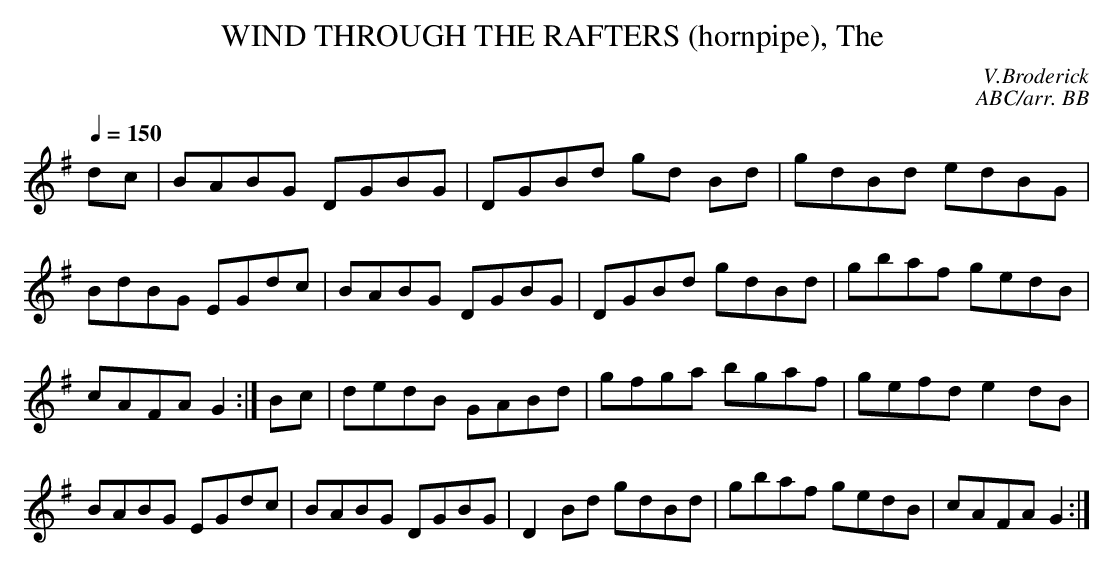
X:1
T:WIND THROUGH THE RAFTERS (hornpipe), The \
C:V.Broderick\
C:ABC/arr. BB\
of this tune repeats. That's probably a "scribal error"!\
M:C|\
L:1/8\
Q:1/4=150\
K:G\
dc|BABG DGBG|DGBd gd Bd|gdBd edBG|BdBG EGdc|\
BABG DGBG|DGBd gdBd|gbaf gedB|cAFA G2:|\
Bc|dedB GABd|gfga bgaf|gefd e2dB|BABG EGdc|\
BABG DGBG|D2Bd gdBd|gbaf gedB|cAFA G2:|\
\
\
\
